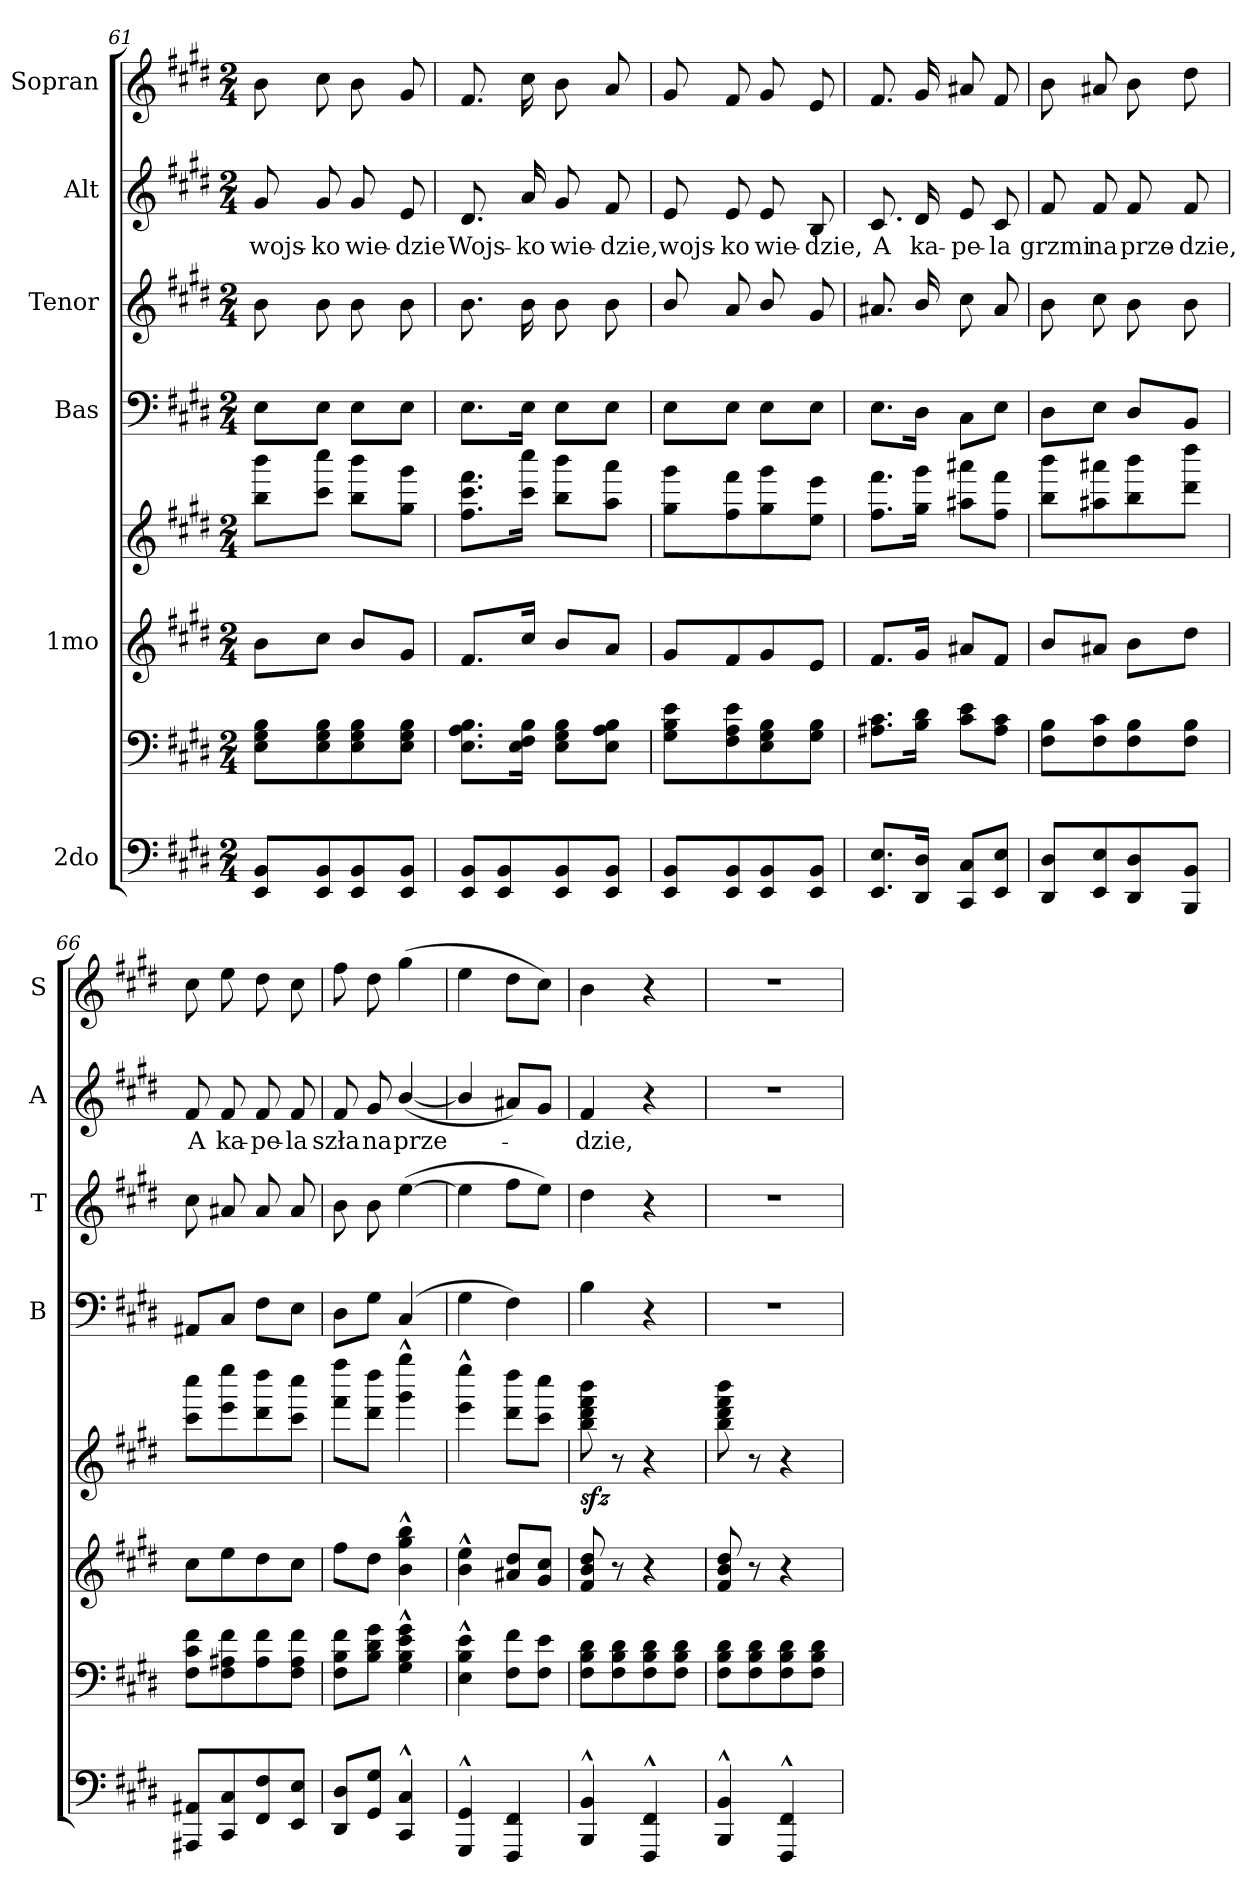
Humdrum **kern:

**kern	**kern	**kern	**kern	**dynam	**kern	**kern	**kern	**text	**kern
*part8	*part7	*part6	*part5	*part5	*part4	*part3	*part2	*part2	*part1
*staff8	*staff7	*staff6	*staff5	*staff5	*staff4	*staff3	*staff2	*staff2	*staff1
*I"2do	*	*I"1mo	*	*	*I"Bas	*I"Tenor	*I"Alt	*	*I"Sopran
*	*	*	*	*	*I'B	*I'T	*I'A	*	*I'S
*clefF4	*clefF4	*clefG2	*clefG2	*	*clefF4	*clefG2	*clefG2	*	*clefG2
*	*	*	*	*	*	*ITrd8c12	*	*	*
*k[f#c#g#d#]	*k[f#c#g#d#]	*k[f#c#g#d#]	*k[f#c#g#d#]	*	*k[f#c#g#d#]	*k[f#c#g#d#]	*k[f#c#g#d#]	*	*k[f#c#g#d#]
*E:	*E:	*E:	*E:	*	*E:	*E:	*E:	*	*E:
*M2/4	*M2/4	*M2/4	*M2/4	*	*M2/4	*M2/4	*M2/4	*	*M2/4
=61	=61	=61	=61	=61	=61	=61	=61	=61	=61
8EE/ 8BB/L	8E\ 8G#\ 8B\L	8b\L	8bb\ 8bbb\L	.	8E\L	8B\	8g#/	wojs-	8b\
8EE/ 8BB/	8E\ 8G#\ 8B\	8cc#\J	8ccc#\ 8cccc#\J	.	8E\J	8B\	8g#/	-ko	8cc#\
8EE/ 8BB/	8E\ 8G#\ 8B\	8b/L	8bb\ 8bbb\L	.	8E\L	8B\	8g#/	wie-	8b\
8EE/ 8BB/J	8E\ 8G#\ 8B\J	8g#/J	8gg#\ 8ggg#\J	.	8E\J	8B\	8e/	-dzie	8g#/
=62	=62	=62	=62	=62	=62	=62	=62	=62	=62
8EE/ 8BB/L	8.E\ 8.A\ 8.B\L	8.f#/L	8.ff#\ 8.ccc#\ 8.fff#\L	.	8.E\L	8.B\	8.d#/	Wojs-	8.f#/
8EE/ 8BB/	.	.	.	.	.	.	.	.	.
.	16E\ 16F#\ 16B\Jk	16cc#/Jk	16ccc#\ 16cccc#\Jk	.	16E\Jk	16B\	16a/	-ko	16cc#\
8EE/ 8BB/	8E\ 8G#\ 8B\L	8b/L	8bb\ 8bbb\L	.	8E\L	8B\	8g#/	wie-	8b\
8EE/ 8BB/J	8E\ 8A\ 8B\J	8a/J	8aa\ 8aaa\J	.	8E\J	8B\	8f#/	-dzie,	8a/
=63	=63	=63	=63	=63	=63	=63	=63	=63	=63
8EE/ 8BB/L	8G#\ 8B\ 8e\L	8g#/L	8gg#\ 8ggg#\L	.	8E\L	8B/	8e/	wojs-	8g#/
8EE/ 8BB/	8F#\ 8A\ 8e\	8f#/	8ff#\ 8fff#\	.	8E\J	8A/	8e/	-ko	8f#/
8EE/ 8BB/	8E\ 8G#\ 8B\	8g#/	8gg#\ 8ggg#\	.	8E\L	8B/	8e/	wie-	8g#/
8EE/ 8BB/J	8G#\ 8B\J	8e/J	8ee\ 8eee\J	.	8E\J	8G#/	8B/	-dzie,	8e/
=64	=64	=64	=64	=64	=64	=64	=64	=64	=64
8.EE/ 8.E/L	8.A#X\ 8.c#\L	8.f#/L	8.ff#\ 8.fff#\L	.	8.E\L	8.A#X/	8.c#/	A	8.f#/
16DD#/ 16D#/Jk	16B\ 16d#\Jk	16g#/Jk	16gg#\ 16ggg#\Jk	.	16D#\Jk	16B/	16d#/	ka-	16g#/
8CC#/ 8C#/L	8c#\ 8e\L	8a#X/L	8aa#X\ 8aaa#X\L	.	8C#\L	8c#\	8e/	-pe-	8a#X/
8EE/ 8E/J	8A#\ 8c#\J	8f#/J	8ff#\ 8fff#\J	.	8E\J	8A#/	8c#/	-la	8f#/
=65	=65	=65	=65	=65	=65	=65	=65	=65	=65
8DD#/ 8D#/L	8F#\ 8B\L	8b/L	8bb\ 8bbb\L	.	8D#\L	8B\	8f#/	grzmi	8b\
8EE/ 8E/	8F#\ 8c#\	8a#X/J	8aa#X\ 8aaa#X\	.	8E\J	8c#\	8f#/	na	8a#X/
8DD#/ 8D#/	8F#\ 8B\	8b\L	8bb\ 8bbb\	.	8D#/L	8B\	8f#/	prze-	8b\
8BBB/ 8BB/J	8F#\ 8B\J	8dd#\J	8ddd#\ 8dddd#\J	.	8BB/J	8B\	8f#/	-dzie,	8dd#\
=66	=66	=66	=66	=66	=66	=66	=66	=66	=66
8AAA#X/ 8AA#X/L	8F#\ 8c#\ 8f#\L	8cc#\L	8ccc#\ 8cccc#\L	.	8AA#X/L	8c#\	8f#/	A	8cc#\
8CC#/ 8C#/	8F#\ 8A#X\ 8f#\	8ee\	8eee\ 8eeee\	.	8C#/J	8A#X/	8f#/	ka-	8ee\
8FF#/ 8F#/	8A#\ 8f#\	8dd#\	8ddd#\ 8dddd#\	.	8F#\L	8A#/	8f#/	-pe-	8dd#\
8EE/ 8E/J	8F#\ 8A#\ 8f#\J	8cc#\J	8ccc#\ 8cccc#\J	.	8E\J	8A#/	8f#/	-la	8cc#\
=67	=67	=67	=67	=67	=67	=67	=67	=67	=67
8DD#/ 8D#/L	8F#\ 8B\ 8f#\L	8ff#\L	8fff#\ 8ffff#\L	.	8D#\L	8B\	8f#/	szła	8ff#\
8GG#/ 8G#/J	8B\ 8d#\ 8g#\J	8dd#\J	8ddd#\ 8dddd#\J	.	8G#\J	8B\	8g#/	na	8dd#\
4CC#^^>/ 4C#^^>/	4G#^^>\ 4B^^>\ 4e^^>\ 4g#^^>\	4b^^>\ 4gg#^^>\ 4bb^^>\	4ggg#^^>\ 4gggg#^^>\	.	(>4C#/	(>[4e\	(<[4b/	prze-	(>4gg#\
=68	=68	=68	=68	=68	=68	=68	=68	=68	=68
4GGG#^^>/ 4GG#^^>/	4E^^>\ 4B^^>\ 4e^^>\	4b^^>\ 4ee^^>\	4eee^^>\ 4eeee^^>\	.	4G#\	4e\]	4b/]	.	4ee\
4FFF#/ 4FF#/	8F#\ 8f#\L	8a#X/ 8dd#/L	8ddd#\ 8dddd#\L	.	4F#\)	8f#\L	8a#X/L)	.	8dd#\L
.	8F#\ 8e\J	8g#/ 8cc#/J	8ccc#\ 8cccc#\J	.	.	8e\J)	8g#/J	.	8cc#\J)
=69	=69	=69	=69	=69	=69	=69	=69	=69	=69
4BBB^^>/ 4BB^^>/	8F#\ 8B\ 8d#\L	8f#/ 8b/ 8dd#/	8bb\ 8ddd#\ 8fff#\ 8bbb\	sfz	4B\	4d#\	4f#/	-dzie,	4b\
.	8F#\ 8B\ 8d#\	8r	8r	.	.	.	.	.	.
4FFF#^^>/ 4FF#^^>/	8F#\ 8B\ 8d#\	4r	4r	.	4r	4r	4r	.	4r
.	8F#\ 8B\ 8d#\J	.	.	.	.	.	.	.	.
=70	=70	=70	=70	=70	=70	=70	=70	=70	=70
4BBB^^>/ 4BB^^>/	8F#\ 8B\ 8d#\L	8f#/ 8b/ 8dd#/	8bb\ 8ddd#\ 8fff#\ 8bbb\	.	2r	2r	2r	.	2r
.	8F#\ 8B\ 8d#\	8r	8r	.	.	.	.	.	.
4FFF#^^>/ 4FF#^^>/	8F#\ 8B\ 8d#\	4r	4r	.	.	.	.	.	.
.	8F#\ 8B\ 8d#\J	.	.	.	.	.	.	.	.
=	=	=	=	=	=	=	=	=	=
*-	*-	*-	*-	*-	*-	*-	*-	*-	*-
